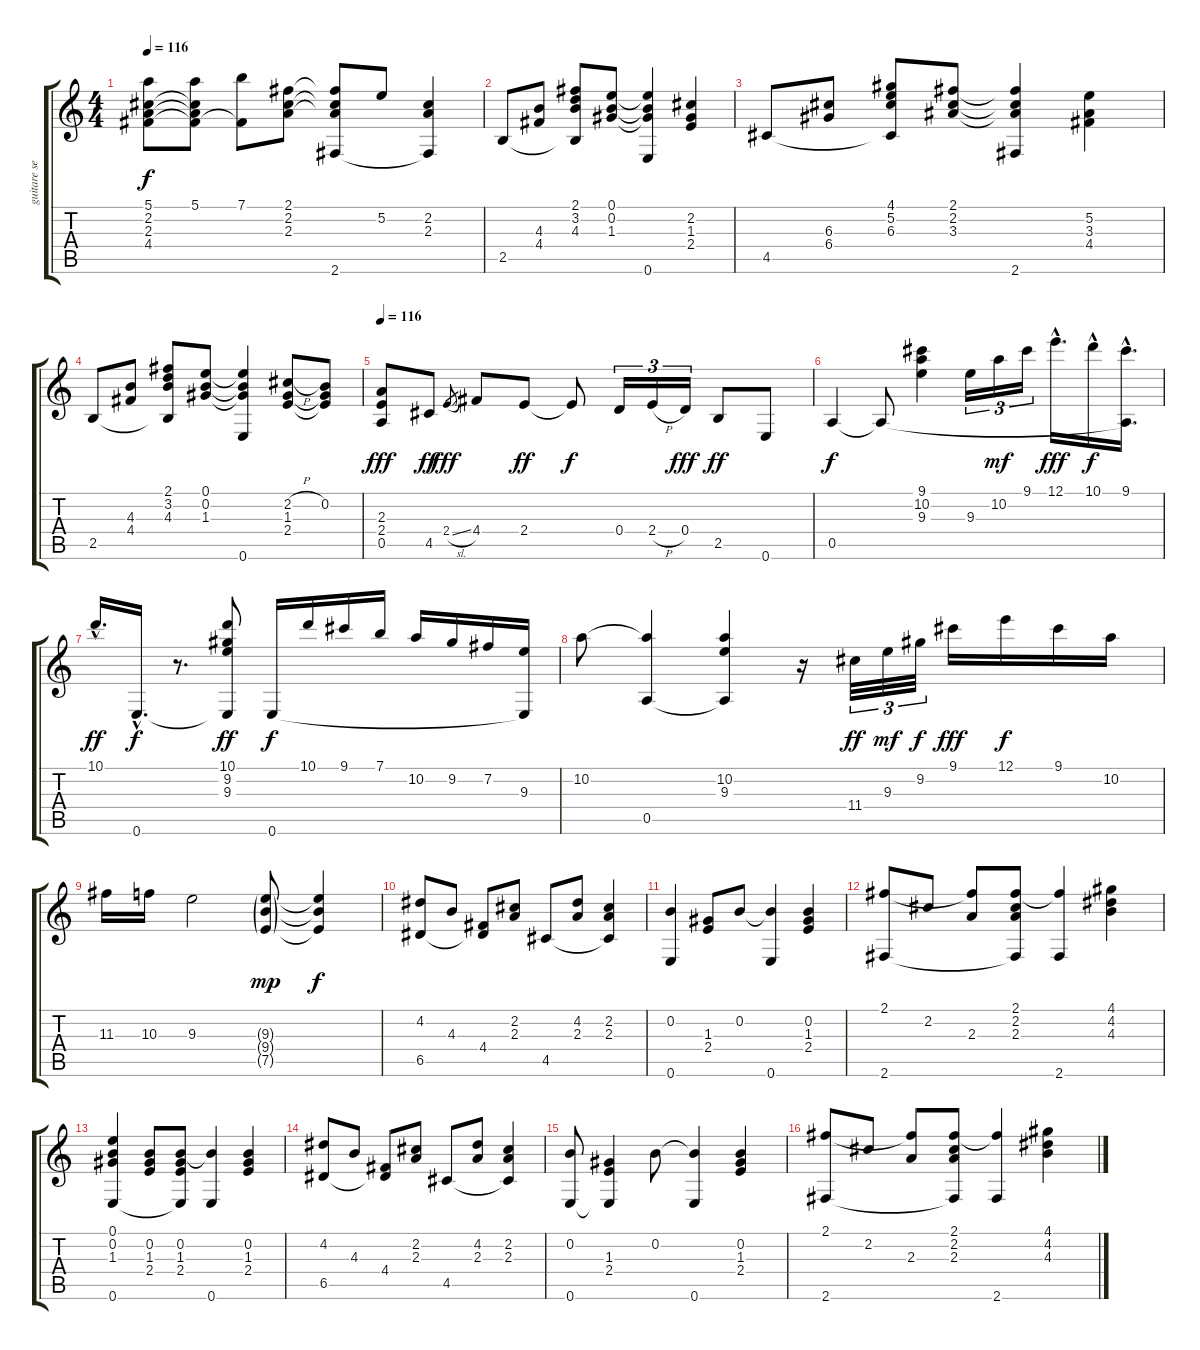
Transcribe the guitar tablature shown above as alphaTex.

\track ("guitare seule" "guitare se") {instrument acousticguitarnylon}
\staff {score tabs}
\tuning (E4 B3 G3 D3 A2 E2) {hide}
\ts (4 4)
\tempo 116
\clef g2
\ks c
(5.1 2.2 2.3 4.4).8{dy f} (5.1 2.2{t} 2.3{t} 4.4{t}).8 (7.1 4.4{t}).8 (2.1 2.2 2.3).8 (2.1{t} 2.2{t} 2.3{t} 2.6).8 5.2.8 (2.2 2.3 2.6{t}).4 |
2.5.8 (4.3 4.4).8 (2.1 3.2 4.3 2.5{t}).8 (0.1 0.2 1.3).8 (0.1{t} 0.2{t} 1.3{t} 0.6).4 (2.2 1.3 2.4).4 |
4.5.8 (6.3 6.4).8 (4.1 5.2 6.3 4.5{t}).8 (2.1 2.2 3.3).8 (2.1{t} 2.2{t} 3.3{t} 2.6).4 (5.2 3.3 4.4).4 |
2.5.8 (4.3 4.4).8 (2.1 3.2 4.3 2.5{t}).8 (0.1 0.2 1.3).8 (0.1{t} 0.2{t} 1.3{t} 0.6).4 (2.2{h} 1.3 2.4).8 (0.2 1.3{t} 2.4{t}).8 |
\tempo 116
(2.3 2.4 0.5).8{dy fff} 4.5.8{dy ff} 2.4{sl}.8{gr dy fff} 4.4.8 2.4.8{dy ff} 2.4{t}.8{dy f} 0.4.16{tu (3 2)} 2.4{h}.16{tu (3 2)} 0.4.16{tu (3 2) dy fff} 2.5.8{dy ff} 0.6.8 |
0.5.4{dy f} 0.5{t}.8 (9.1 10.2 9.3).4 9.3.16{tu (3 2)} 10.2.16{tu (3 2) dy mf} 9.1.16{tu (3 2)} 12.1{hac}.16{d dy fff} 10.1{hac}.16{dy f} (9.1{hac} 0.5{hac t}).16{d} |
10.1{hac}.16{d dy ff} 0.6{hac}.16{d dy f} r.8{d} (10.1 9.2 9.3 0.6{t}).8{dy ff} 0.6.16{dy f} 10.1.16 9.1.16 7.1.16 10.2.16 9.2.16 7.2.16 (9.3 0.6{t}).16 |
10.2.8 (10.2{t} 0.5).4 (10.2 9.3 0.5{t}).4 r.16 11.4.32{tu (3 2) dy ff} 9.3.32{tu (3 2) dy mf} 9.2.32{tu (3 2) dy f} 9.1.16{dy fff} 12.1.16{dy f} 9.1.16 10.2.16 |
11.3.16 10.3.16 9.3.2 (9.3{g} 9.4{g} 7.5{g}).8{dy mp} (9.3{t} 9.4{t} 7.5{t}).4{dy f} |
(4.2 6.5).8 4.3.8 (4.4 6.5{t}).8 (2.2 2.3).8 4.5.8 (4.2 2.3).8 (2.2 2.3 4.5{t}).4 |
(0.2 0.6).4 (1.3 2.4).8 0.2.8 (0.2{t} 0.6).4 (0.2 1.3 2.4).4 |
(2.1 2.6).8 2.2.8 (2.1{t} 2.3).8 (2.1 2.2 2.3 2.6{t}).8 (2.1{t} 2.6).4 (4.1 4.2 4.3).4 |
(0.1 0.2 1.3 0.6).4 (0.2 1.3 2.4).8 (0.2 1.3 2.4 0.6{t}).8 (0.2{t} 0.6).4 (0.2 1.3 2.4).4 |
(4.2 6.5).8 4.3.8 (4.4 6.5{t}).8 (2.2 2.3).8 4.5.8 (4.2 2.3).8 (2.2 2.3 4.5{t}).4 |
(0.2 0.6).8 (1.3 2.4 0.6{t}).4 0.2.8 (0.2{t} 0.6).4 (0.2 1.3 2.4).4 |
(2.1 2.6).8 2.2.8 (2.1{t} 2.3).8 (2.1 2.2 2.3 2.6{t}).8 (2.1{t} 2.6).4 (4.1 4.2 4.3).4
